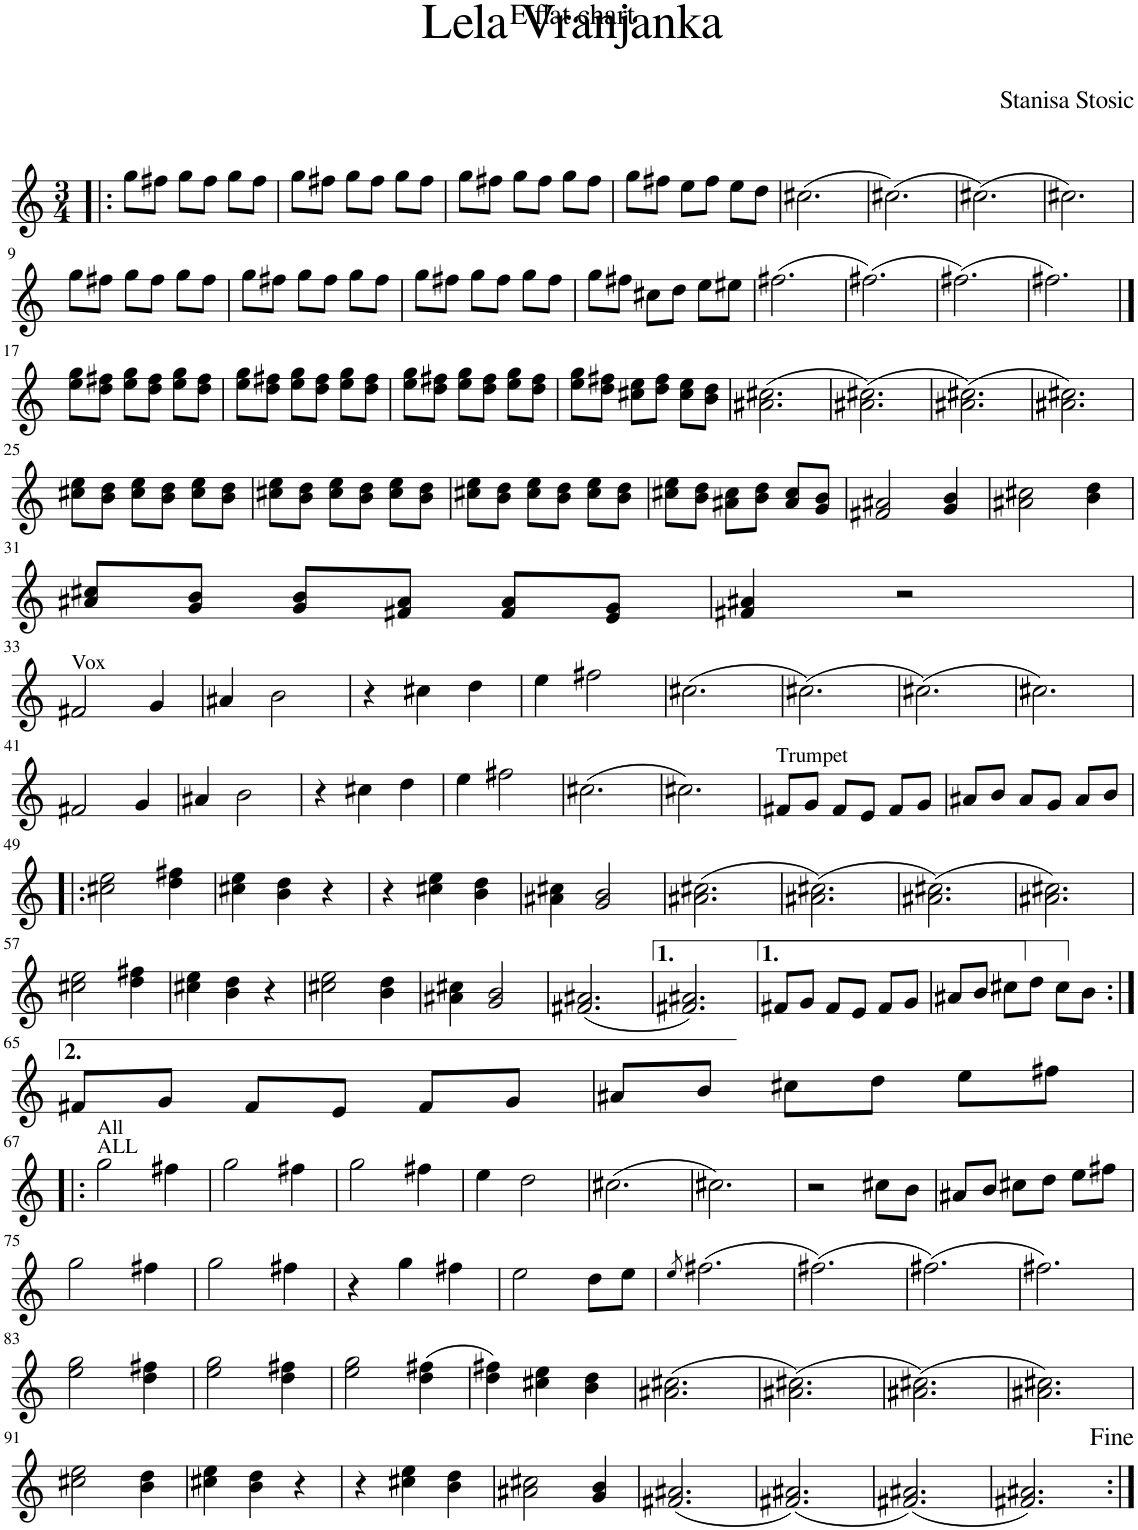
**kern
*part1
*staff1
*I"Bb Trumpet
*I'Tpt
*clefG2
*Trd1c2
*k[]
*M3/4
=1!|:
8gg\L
8ff#X\J
8gg\L
8ff#\J
8gg\L
8ff#\J
=2
8gg\L
8ff#X\J
8gg\L
8ff#\J
8gg\L
8ff#\J
=3
8gg\L
8ff#X\J
8gg\L
8ff#\J
8gg\L
8ff#\J
=4
8gg\L
8ff#X\J
8ee\L
8ff#\J
8ee\L
8dd\J
=5
(2.cc#X\
=6
(2.cc#X\)
=7
(2.cc#X\)
=8
2.cc#X\)
!!LO:LB:g=z
=9
8gg\L
8ff#X\J
8gg\L
8ff#\J
8gg\L
8ff#\J
=10
8gg\L
8ff#X\J
8gg\L
8ff#\J
8gg\L
8ff#\J
=11
8gg\L
8ff#X\J
8gg\L
8ff#\J
8gg\L
8ff#\J
=12
8gg\L
8ff#X\J
8cc#X\L
8dd\J
8ee\L
8ee#X\J
=13
(2.ff#X\
=14
(2.ff#X\)
=15
(2.ff#X\)
=16
2.ff#X\)
!!LO:LB:g=z
==17
8ee\ 8gg\L
8dd\ 8ff#X\J
8ee\ 8gg\L
8dd\ 8ff#\J
8ee\ 8gg\L
8dd\ 8ff#\J
=18
8ee\ 8gg\L
8dd\ 8ff#X\J
8ee\ 8gg\L
8dd\ 8ff#\J
8ee\ 8gg\L
8dd\ 8ff#\J
=19
8ee\ 8gg\L
8dd\ 8ff#X\J
8ee\ 8gg\L
8dd\ 8ff#\J
8ee\ 8gg\L
8dd\ 8ff#\J
=20
8ee\ 8gg\L
8dd\ 8ff#X\J
8cc#X\ 8ee\L
8dd\ 8ff#\J
8cc#\ 8ee\L
8b\ 8dd\J
=21
(2.a#X\ 2.cc#X\
=22
(2.a#X\ 2.cc#X\)
=23
(2.a#X\ 2.cc#X\)
=24
2.a#X\ 2.cc#X\)
!!LO:LB:g=z
=25
8cc#X\ 8ee\L
8b\ 8dd\J
8cc#\ 8ee\L
8b\ 8dd\J
8cc#\ 8ee\L
8b\ 8dd\J
=26
8cc#X\ 8ee\L
8b\ 8dd\J
8cc#\ 8ee\L
8b\ 8dd\J
8cc#\ 8ee\L
8b\ 8dd\J
=27
8cc#X\ 8ee\L
8b\ 8dd\J
8cc#\ 8ee\L
8b\ 8dd\J
8cc#\ 8ee\L
8b\ 8dd\J
=28
8cc#X\ 8ee\L
8b\ 8dd\J
8a#X\ 8cc#\L
8b\ 8dd\J
8a#/ 8cc#/L
8g/ 8b/J
=29
2f#X/ 2a#X/
4g/ 4b/
=30
2a#X\ 2cc#X\
4b\ 4dd\
!!LO:LB:g=z
=31
8a#X/ 8cc#X/L
8g/ 8b/J
8g/ 8b/L
8f#X/ 8a#/J
8f#/ 8a#/L
8e/ 8g/J
=32
4f#X/ 4a#X/
2r
!!LO:LB:g=z
=33
!LO:TX:a:t=Vox
2f#X/
4g/
=34
4a#X/
2b\
=35
4r
4cc#X\
4dd\
=36
4ee\
2ff#X\
=37
(2.cc#X\
=38
(2.cc#X\)
=39
(2.cc#X\)
=40
2.cc#X\)
!!LO:LB:g=z
=41
2f#X/
4g/
=42
4a#X/
2b\
=43
4r
4cc#X\
4dd\
=44
4ee\
2ff#X\
=45
(2.cc#X\
=46
2.cc#X\)
=47
!LO:TX:a:t=Trumpet
8f#X/L
8g/J
8f#/L
8e/J
8f#/L
8g/J
=48
8a#X/L
8b/J
8a#/L
8g/J
8a#/L
8b/J
!!LO:LB:g=z
=49!|:
2cc#X\ 2ee\
4dd\ 4ff#X\
=50
4cc#X\ 4ee\
4b\ 4dd\
4r
=51
4r
4cc#X\ 4ee\
4b\ 4dd\
=52
4a#X\ 4cc#X\
2g/ 2b/
=53
(2.a#X\ 2.cc#X\
=54
(2.a#X\ 2.cc#X\)
=55
(2.a#X\ 2.cc#X\)
=56
2.a#X\ 2.cc#X\)
!!LO:LB:g=z
=57
2cc#X\ 2ee\
4dd\ 4ff#X\
=58
4cc#X\ 4ee\
4b\ 4dd\
4r
=59
2cc#X\ 2ee\
4b\ 4dd\
=60
4a#X\ 4cc#X\
2g/ 2b/
=61
(2.f#X/ 2.a#X/
=62
2.f#X/ 2.a#X/)
=63
8f#X/L
8g/J
8f#/L
8e/J
8f#/L
8g/J
=64
8a#X/L
8b/J
8cc#X\L
8dd\J
8cc#\L
8b\J
!!LO:LB:g=z
=65:|!
8f#X/L
8g/J
8f#/L
8e/J
8f#/L
8g/J
=66
8a#X/L
8b/J
8cc#X\L
8dd\J
8ee\L
8ff#X\J
!!LO:LB:g=z
=67!|:
!LO:TX:a:t=ALL
!LO:TX:a:t=All
2gg\
4ff#X\
=68
2gg\
4ff#X\
=69
2gg\
4ff#X\
=70
4ee\
2dd\
=71
(2.cc#X\
=72
2.cc#X\)
=73
2r
8cc#X\L
8b\J
=74
8a#X/L
8b/J
8cc#X\L
8dd\J
8ee\L
8ff#X\J
!!LO:LB:g=z
=75
2gg\
4ff#X\
=76
2gg\
4ff#X\
=77
4r
4gg\
4ff#X\
=78
2ee\
8dd\L
8ee\J
=79
8qee/
(2.ff#X\
=80
(2.ff#X\)
=81
(2.ff#X\)
=82
2.ff#X\)
!!LO:LB:g=z
=83
2ee\ 2gg\
4dd\ 4ff#X\
=84
2ee\ 2gg\
4dd\ 4ff#X\
=85
2ee\ 2gg\
(4dd\ 4ff#X\
=86
4dd\ 4ff#X\)
4cc#X\ 4ee\
4b\ 4dd\
=87
(2.a#X\ 2.cc#X\
=88
(2.a#X\ 2.cc#X\)
=89
(2.a#X\ 2.cc#X\)
=90
2.a#X\ 2.cc#X\)
!!LO:LB:g=z
=91
2cc#X\ 2ee\
4b\ 4dd\
=92
4cc#X\ 4ee\
4b\ 4dd\
4r
=93
4r
4cc#X\ 4ee\
4b\ 4dd\
=94
2a#X\ 2cc#X\
4g/ 4b/
=95
(2.f#X/ 2.a#X/
=96
(2.f#X/ 2.a#X/)
=97
(2.f#X/ 2.a#X/)
=98
2.f#X/ 2.a#X/)
=:|!
*-
